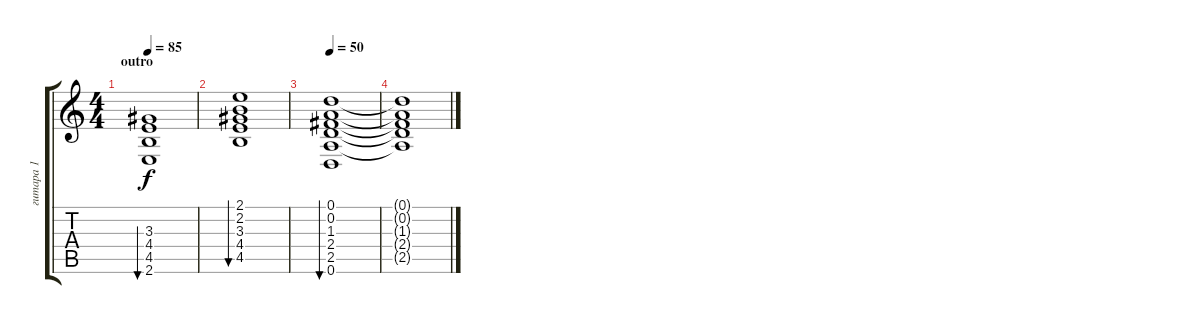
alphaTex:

\track ("гитара 1 " "гитара 1 ") {instrument electricguitarclean}
\staff {score tabs}
\tuning (D4 A3 F3 C3 G2 D2) {hide}
\ts (4 4)
\section ("" "outro")
\tempo 85
\clef g2
\ks c
(3.3 4.4 4.5 2.6).1{bu 30 dy f volume 7} |
(2.1 2.2 3.3 4.4 4.5).1{bu 30} |
\tempo 50
(0.1 0.2 1.3 2.4 2.5 0.6).1{bu 30} |
(0.1{t} 0.2{t} 1.3{t} 2.4{t} 2.5{t}).1
